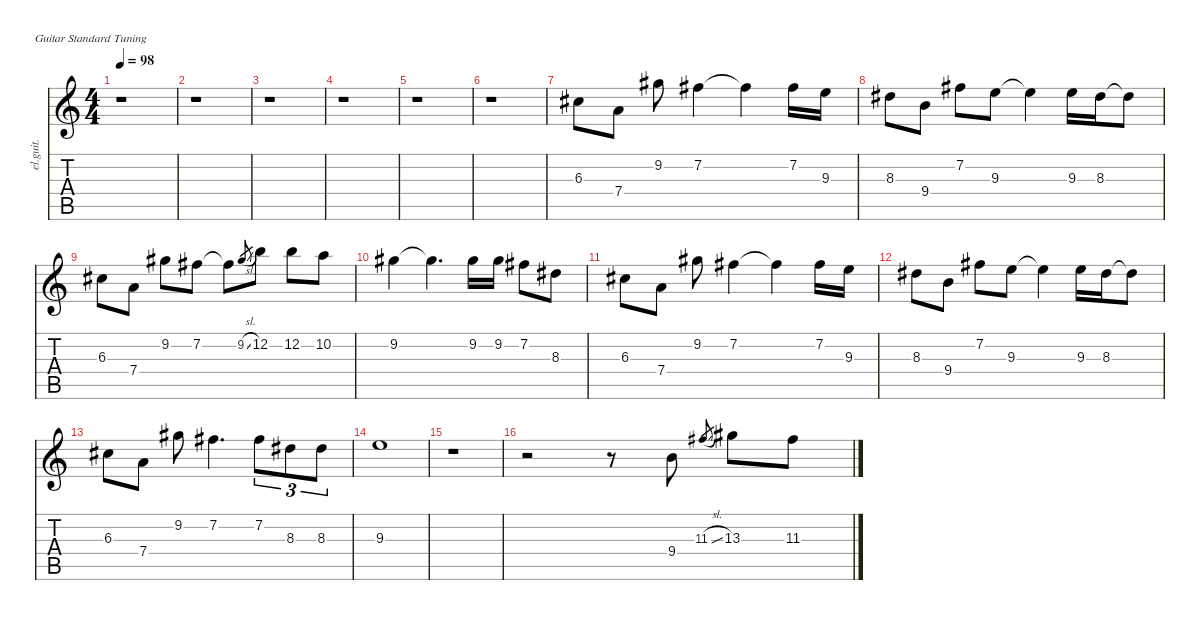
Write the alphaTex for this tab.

\defaultSystemsLayout 4
\hideDynamics
\bracketExtendMode nobrackets
\otherSystemsTrackNameOrientation horizontal
\track ("Clean Guitar" "el.guit.") {instrument electricguitarclean}
\staff {score tabs}
\tuning (E4 B3 G3 D3 A2 E2)
\ts (4 4)
\tempo 98
\clef g2
\ks c
r.1{dy mf instrument electricguitarclean} |
r.1 |
r.1 |
r.1 |
r.1 |
r.1 |
6.3.8 7.4.8 9.2.8 7.2.4 7.2{t}.4 7.2.16 9.3.16 |
8.3.8 9.4.8 7.2.8 9.3.8 9.3{t}.4 9.3.16 8.3.16 8.3{t}.8 |
6.3.8 7.4.8 9.2.8 7.2.8 7.2{t}.8 9.2{sl}.8{gr} 12.2.8 12.2.8 10.2.8 |
9.2.4 9.2{t}.4{d} 9.2.16 9.2.16 7.2.8 8.3.8 |
6.3.8 7.4.8 9.2.8 7.2.4 7.2{t}.4 7.2.16 9.3.16 |
8.3.8 9.4.8 7.2.8 9.3.8 9.3{t}.4 9.3.16 8.3.16 8.3{t}.8 |
6.3.8 7.4.8 9.2.8 7.2.4{d} 7.2.8{tu (3 2)} 8.3.8{tu (3 2)} 8.3.8{tu (3 2)} |
9.3.1 |
r.1 |
r.2 r.8 9.4.8 11.3{sl}.8{gr} 13.3.8 11.3.8
